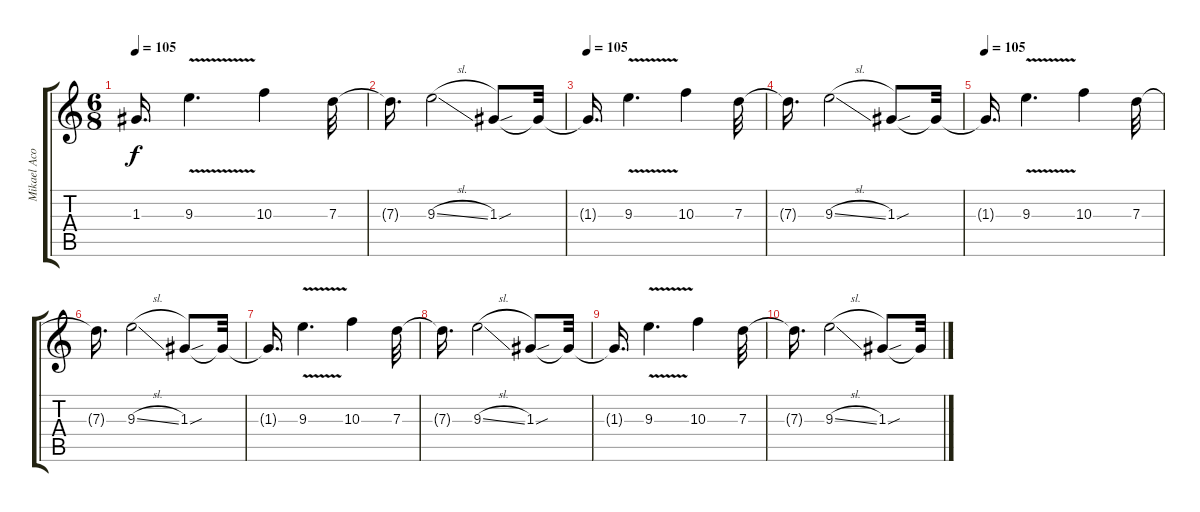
\track ("Mikael Acoustic" "Mikael Aco") {instrument acousticguitarsteel}
\staff {score tabs}
\tuning (E4 B3 G3 D3 A2 E2) {hide}
\ts (6 8)
\tempo 105
\clef g2
\ks c
1.3{t}.16{d dy f volume 10} 9.3{v}.4{d volume 16} 10.3.4 7.3.32 |
7.3{t}.16{d} 9.3{sl}.2 1.3{sou}.8 1.3{t}.32 |
\tempo 105
1.3{t}.16{d volume 10} 9.3{v}.4{d volume 16} 10.3.4 7.3.32 |
7.3{t}.16{d} 9.3{sl}.2 1.3{sou}.8 1.3{t}.32 |
\tempo 105
1.3{t}.16{d volume 10} 9.3{v}.4{d volume 16} 10.3.4 7.3.32 |
7.3{t}.16{d} 9.3{sl}.2 1.3{sou}.8 1.3{t}.32 |
1.3{t}.16{d volume 10} 9.3{v}.4{d volume 0} 10.3.4 7.3.32 |
7.3{t}.16{d} 9.3{sl}.2 1.3{sou}.8 1.3{t}.32 |
1.3{t}.16{d volume 10} 9.3{v}.4{d} 10.3.4 7.3.32 |
7.3{t}.16{d} 9.3{sl}.2 1.3{sou}.8 1.3{t}.32
